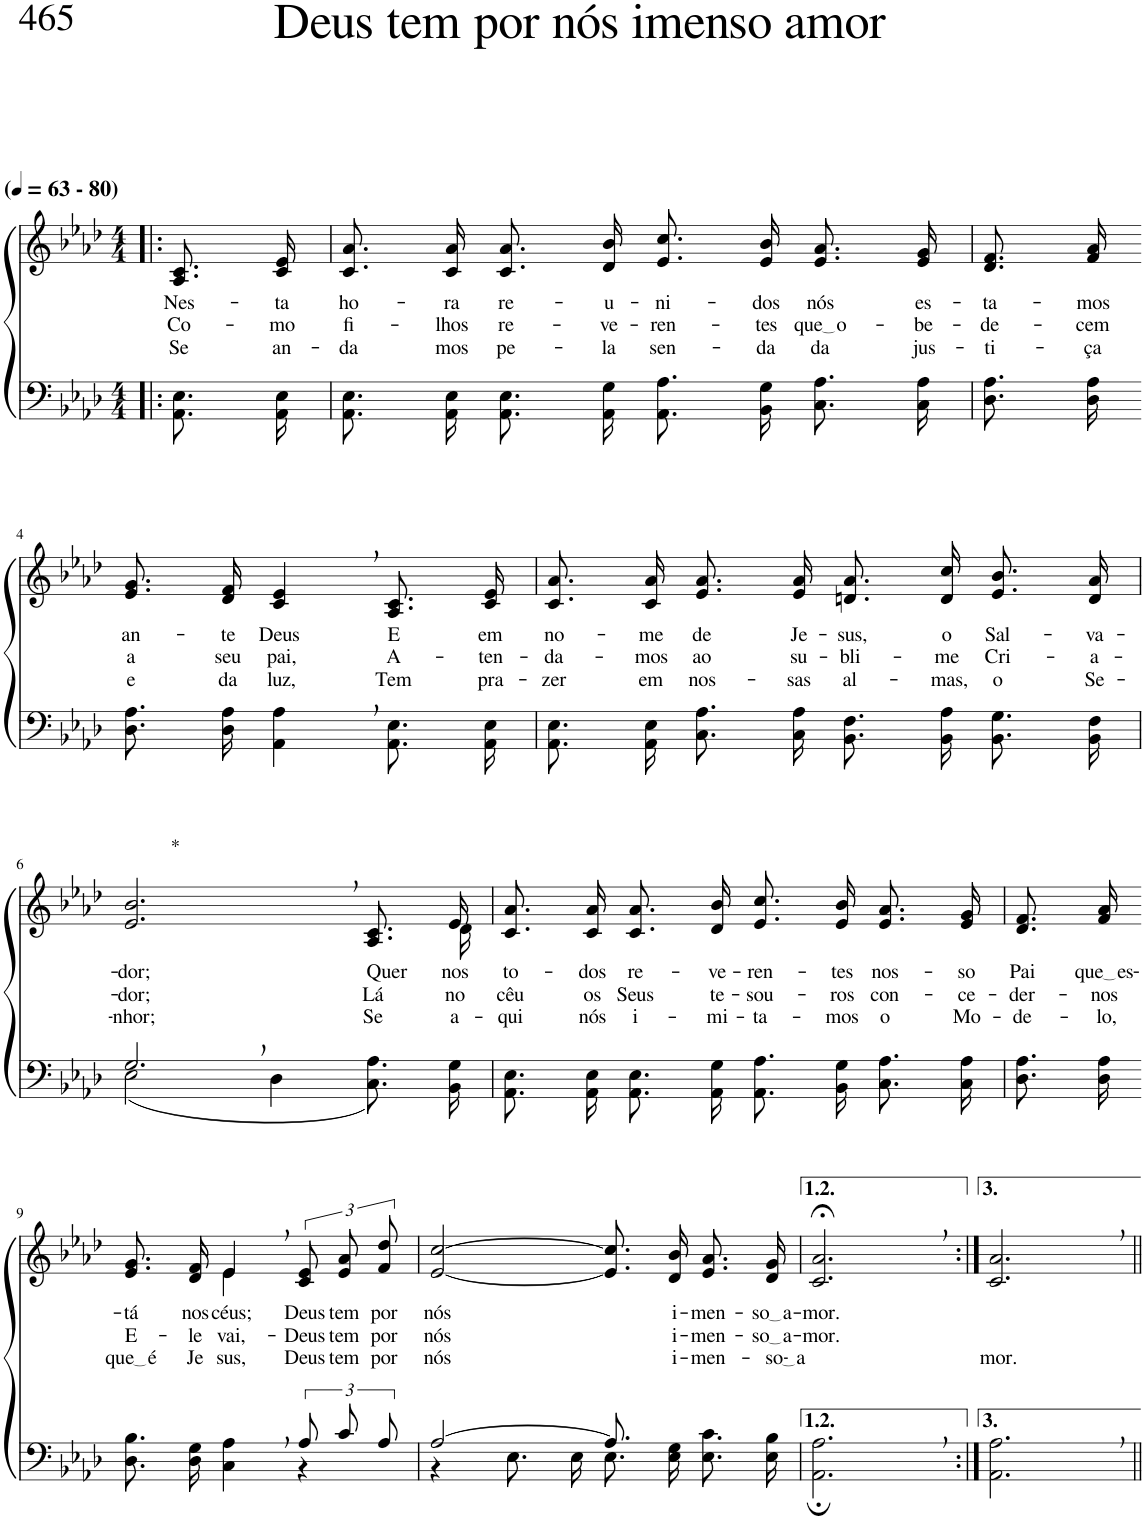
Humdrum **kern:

**kern	**kern	**text	**text	**text
*part2	*part1	*part1	*part1	*part1
*staff2	*staff1	*staff1	*staff1	*staff1
*I"Parte III e IV	*I"Parte I e II	*	*	*
*clefF4	*clefG2	*	*	*
*Trd-1c-2	*Trd-1c-2	*	*	*
*k[b-e-a-d-]	*k[b-e-a-d-]	*	*	*
*M4/4	*M4/4	*	*	*
*MM63	*MM63	*	*	*
=1!|:	=1!|:	=1!|:	=1!|:	=1!|:
!	!LO:TX:a:B:t=(	!	!	!
!	!LO:TX:a:B:t=- 80)	!	!	!
!	!	!LO:LY:b	!LO:LY:b	!LO:LY:b
8.AA-/ 8.E-/L	8.A-/ 8.c/L	Nes-	Co-	Se
!	!	!LO:LY:b	!LO:LY:b	!LO:LY:b
16AA-/ 16E-/Jk	16c/ 16e-/Jk	-ta	-mo	an-
=2	=2	=2	=2	=2
!	!	!LO:LY:b	!LO:LY:b	!LO:LY:b
8.AA-/ 8.E-/L	8.c/ 8.a-/L	ho-	fi-	-da
!	!	!LO:LY:b	!LO:LY:b	!LO:LY:b
16AA-/ 16E-/Jk	16c/ 16a-/Jk	-ra	-lhos	mos
!	!	!LO:LY:b	!LO:LY:b	!LO:LY:b
8.AA-\ 8.E-\L	8.c/ 8.a-/L	re-	re-	pe-
!	!	!LO:LY:b	!LO:LY:b	!LO:LY:b
16AA-\ 16G\Jk	16d-/ 16b-/Jk	-u-	-ve-	-la
!	!	!LO:LY:b	!LO:LY:b	!LO:LY:b
8.AA-\ 8.A-\L	8.e-/ 8.cc/L	-ni-	-ren-	sen-
!	!	!LO:LY:b	!LO:LY:b	!LO:LY:b
16BB-\ 16G\Jk	16e-/ 16b-/Jk	-dos	-tes	-da
!	!	!LO:LY:b	!LO:LY:b	!LO:LY:b
8.C\ 8.A-\L	8.e-/ 8.a-/L	nós	que o	da
!	!	!LO:LY:b	!LO:LY:b	!LO:LY:b
16C\ 16A-\Jk	16e-/ 16g/Jk	es-	-be-	jus-
=3	=3	=3	=3	=3
!	!	!LO:LY:b	!LO:LY:b	!LO:LY:b
8.D-\ 8.A-\L	8.d-/ 8.f/L	-ta-	-de-	-ti-
!	!	!LO:LY:b	!LO:LY:b	!LO:LY:b
16D-\ 16A-\Jk	16f/ 16a-/Jk	-mos	-cem	-ça
!!LO:LB:g=z
=4-	=4-	=4-	=4-	=4-
!	!	!LO:LY:b	!LO:LY:b	!LO:LY:b
8.D-\ 8.A-\L	8.e-/ 8.g/L	an-	a	e
!	!	!LO:LY:b	!LO:LY:b	!LO:LY:b
16D-\ 16A-\Jk	16d-/ 16f/Jk	-te	seu	da
!	!	!LO:LY:b	!LO:LY:b	!LO:LY:b
4AA-\, 4A-\,	4c/, 4e-/,	Deus	pai,	luz,
!	!	!LO:LY:b	!LO:LY:b	!LO:LY:b
8.AA-/ 8.E-/L	8.A-/ 8.c/L	E	A-	Tem
!	!	!LO:LY:b	!LO:LY:b	!LO:LY:b
16AA-/ 16E-/Jk	16c/ 16e-/Jk	em	-ten-	pra-
=5	=5	=5	=5	=5
!	!	!LO:LY:b	!LO:LY:b	!LO:LY:b
8.AA-/ 8.E-/L	8.c/ 8.a-/L	no-	-da-	-zer
!	!	!LO:LY:b	!LO:LY:b	!LO:LY:b
16AA-/ 16E-/Jk	16c/ 16a-/Jk	-me	-mos	em
!	!	!LO:LY:b	!LO:LY:b	!LO:LY:b
8.C\ 8.A-\L	8.e-/ 8.a-/L	de	ao	nos-
!	!	!LO:LY:b	!LO:LY:b	!LO:LY:b
16C\ 16A-\Jk	16e-/ 16a-/Jk	Je-	su-	-sas
!	!	!LO:LY:b	!LO:LY:b	!LO:LY:b
8.BB-\ 8.F\L	8.dn/ 8.a-/L	-sus,	-bli-	al-
!	!	!LO:LY:b	!LO:LY:b	!LO:LY:b
16BB-\ 16A-\Jk	16d/ 16cc/Jk	o	-me	-mas,
!	!	!LO:LY:b	!LO:LY:b	!LO:LY:b
8.BB-\ 8.G\L	8.e-/ 8.b-/L	Sal-	Cri-	o
!	!	!LO:LY:b	!LO:LY:b	!LO:LY:b
16BB-\ 16F\Jk	16d/ 16a-/Jk	-va-	-a-	Se-
!!LO:LB:g=z
=6	=6	=6	=6	=6
*^	*	*	*	*
!	!	!LO:TX:a:t=*	!	!	!
!	!	!	!LO:LY:b	!LO:LY:b	!LO:LY:b
*	*	*^	*	*	*
2.G,/	(2E-\	2.e-/, 2.b-/,	2...ryy	-dor;	-dor;	-nhor;
.	4D-\	.	.	.	.	.
!	!	!	!	!LO:LY:b	!LO:LY:b	!LO:LY:b
4ryy	8.C\ 8.A-\L)	8.A-/ 8.c/L	.	Quer-	Lá	Se
!	!	!	!	!LO:LY:b	!LO:LY:b	!LO:LY:b
.	16BB-\ 16G\Jk	16e-/Jk	16d-\	-nos	no	a-
=7	=7	=7	=7	=7	=7	=7
!	!	!	!	!LO:LY:b	!LO:LY:b	!LO:LY:b
*v	*v	*	*	*	*	*
*	*v	*v	*	*	*
8.AA-/ 8.E-/L	8.c/ 8.a-/L	to-	cêu	-qui
!	!	!LO:LY:b	!LO:LY:b	!LO:LY:b
16AA-/ 16E-/Jk	16c/ 16a-/Jk	-dos	os	nós
!	!	!LO:LY:b	!LO:LY:b	!LO:LY:b
8.AA-\ 8.E-\L	8.c/ 8.a-/L	re-	Seus	i-
!	!	!LO:LY:b	!LO:LY:b	!LO:LY:b
16AA-\ 16G\Jk	16d-/ 16b-/Jk	-ve-	te-	-mi-
!	!	!LO:LY:b	!LO:LY:b	!LO:LY:b
8.AA-\ 8.A-\L	8.e-/ 8.cc/L	-ren-	-sou-	-ta-
!	!	!LO:LY:b	!LO:LY:b	!LO:LY:b
16BB-\ 16G\Jk	16e-/ 16b-/Jk	-tes	-ros	-mos
!	!	!LO:LY:b	!LO:LY:b	!LO:LY:b
8.C\ 8.A-\L	8.e-/ 8.a-/L	nos-	con-	o
!	!	!LO:LY:b	!LO:LY:b	!LO:LY:b
16C\ 16A-\Jk	16e-/ 16g/Jk	-so	-ce-	Mo-
=8	=8	=8	=8	=8
!	!	!LO:LY:b	!LO:LY:b	!LO:LY:b
8.D-\ 8.A-\L	8.d-/ 8.f/L	Pai	-der-	-de-
!	!	!LO:LY:b	!LO:LY:b	!LO:LY:b
16D-\ 16A-\Jk	16f/ 16a-/Jk	que es	-nos	-lo,
!!LO:LB:g=z
=9-	=9-	=9-	=9-	=9-
*^	*	*	*	*
!	!	!	!LO:LY:b	!LO:LY:b	!LO:LY:b
*	*	*^	*	*	*
2ryy	8.D-\ 8.B-\L	8.e-/ 8.g/L	4ryy	-tá	E-	que é
!	!	!	!	!LO:LY:b	!LO:LY:b	!LO:LY:b
.	16D-\ 16G\Jk	16d-/ 16f/Jk	.	nos	-le	Je-
!	!	!	!	!LO:LY:b	!LO:LY:b	!LO:LY:b
.	4C\ 4A-\	4e-,/	4e-\	céus;	vai,-	-sus,
!	!	!	!	!LO:LY:b	!LO:LY:b	!LO:LY:b
12A-/L	4r	12c/ 12e-/L	4ryy	Deus	-Deus	Deus
!	!	!	!	!LO:LY:b	!LO:LY:b	!LO:LY:b
12c/	.	12e-/ 12a-/	.	tem	tem	tem
!	!	!	!	!LO:LY:b	!LO:LY:b	!LO:LY:b
12A-/J	.	12f/ 12dd-/J	.	por	por	por
*	*	*v	*v	*	*	*
=10	=10	=10	=10	=10	=10
!	!	!	!LO:LY:b	!LO:LY:b	!LO:LY:b
[2A-/	4r	[2e-/ [2cc/	nós	nós	nós
.	8.E-\L	.	.	.	.
.	16E-\Jk	.	.	.	.
8.A-/]	8.E-\L	8.e-]/ 8.cc]/L	.	.	.
!	!	!	!LO:LY:b	!LO:LY:b	!LO:LY:b
4ryy	16E-\ 16G\Jk	16d-/ 16b-/Jk	i-	i-	i-
!	!	!	!LO:LY:b	!LO:LY:b	!LO:LY:b
.	8.E-\ 8.c\L	8.e-/ 8.a-/L	-men-	-men-	-men-
!	!	!	!LO:LY:b	!LO:LY:b	!LO:LY:b
16ryy	16E-\ 16B-\Jk	16d-/ 16g/Jk	so a	so a	so a
=11	=11	=11	=11	=11	=11
!	!	!	!LO:LY:b	!LO:LY:b	!
*v	*v	*	*	*	*
2.AA-\;, 2.A-\;,	2.c/;<, 2.a-/;<,	-mor.	-mor.	.
=12:|!	=12:|!	=12:|!	=12:|!	=12:|!
!	!	!	!	!LO:LY:b
2.AA-\, 2.A-\,	2.c/, 2.a-/,	.	.	mor.
=||	=||	=||	=||	=||
*-	*-	*-	*-	*-
